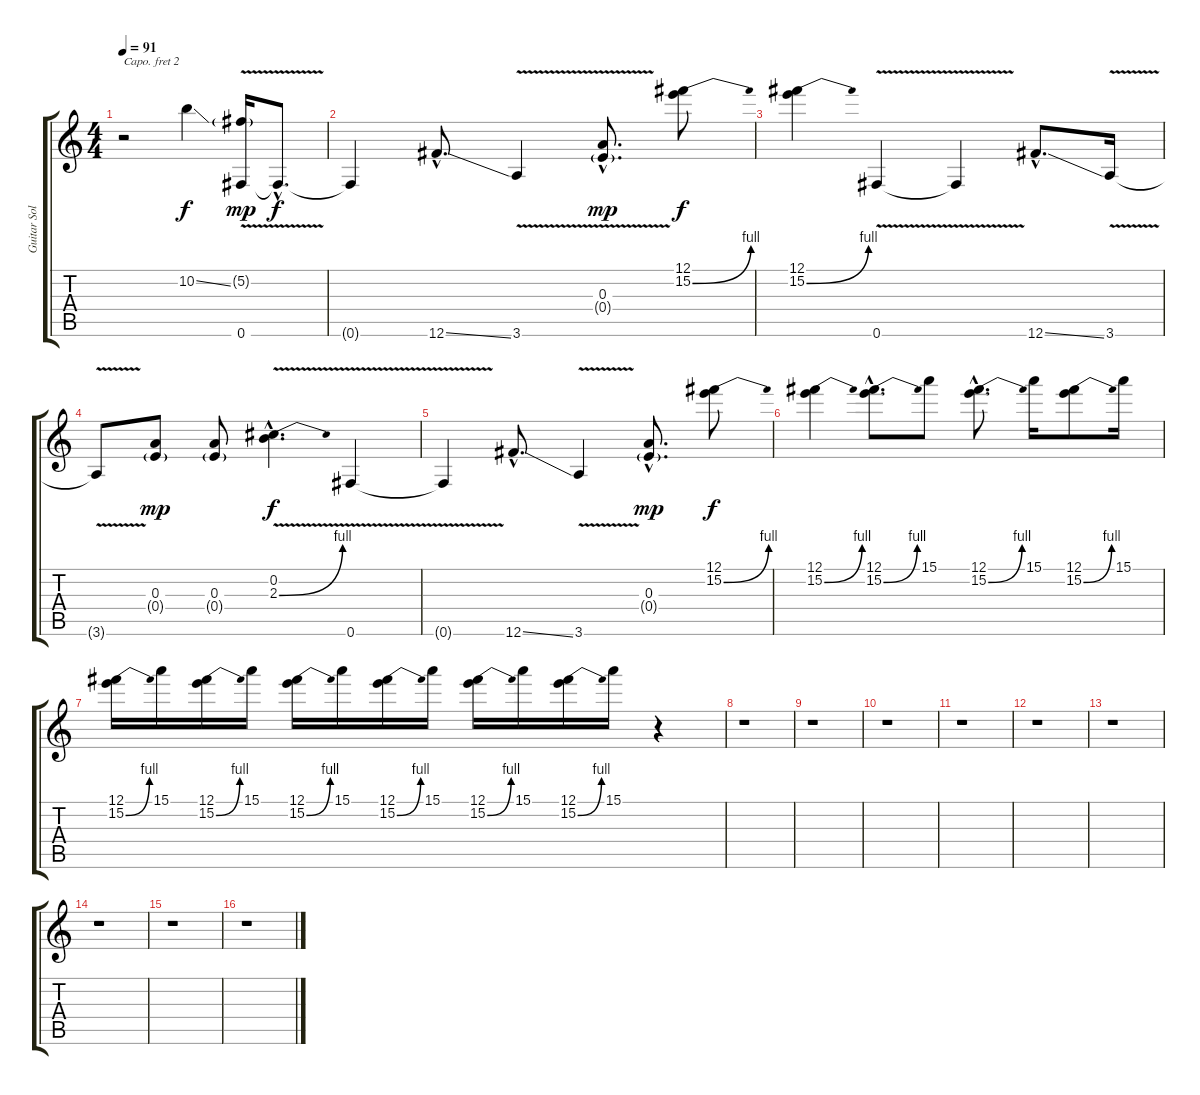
\track ("Guitar Solo" "Guitar Sol") {instrument overdrivenguitar}
\staff {score tabs}
\capo 2
\tuning (E4 B3 G3 D3 A2 E2) {hide}
\ts (4 4)
\tempo 91
\clef g2
\ks c
r.2{dy f} 10.2{ss}.4 (5.2{g} 0.6{v}).16{dy mp} 0.6{hac t}.8{d dy f} |
0.6{t}.4 12.6{ss hac}.8{d} 3.6{v}.4 (0.3{v hac} 0.4{g hac}).8{d dy mp} (12.1 15.2{be (bend 0 0 60 4)}).8{dy f} |
(12.1 15.2{be (bend 0 0 60 4)}).4 0.6{v}.4 0.6{t}.4 12.6{ss hac}.8{d} 3.6{v}.16 |
3.6{t}.8 (0.3 0.4{g}).8{dy mp} (0.3 0.4{g}).8 (0.2{hac} 2.3{be (bend 0 0 60 4) v hac}).4{d dy f} 0.6{v}.4 |
0.6{t}.4 12.6{ss hac}.8{d} 3.6{v}.4 (0.3{hac} 0.4{g hac}).8{d dy mp} (12.1 15.2{be (bend 0 0 60 4)}).8{dy f} |
(12.1 15.2{be (bend 0 0 60 4)}).4 (12.1{hac} 15.2{be (bend 0 0 60 4) hac}).8{d} 15.1.8 (12.1{hac} 15.2{be (bend 0 0 60 4) hac}).8{d} 15.1.16 (12.1 15.2{be (bend 0 0 60 4)}).8 15.1.16 |
(12.1 15.2{be (bend 0 0 60 4)}).16 15.1.16 (12.1 15.2{be (bend 0 0 60 4)}).16 15.1.16 (12.1 15.2{be (bend 0 0 60 4)}).16 15.1.16 (12.1 15.2{be (bend 0 0 60 4)}).16 15.1.16 (12.1 15.2{be (bend 0 0 60 4)}).16 15.1.16 (12.1 15.2{be (bend 0 0 60 4)}).16 15.1.16 r.4 |
r.1 |
r.1 |
r.1 |
r.1 |
r.1 |
r.1 |
r.1 |
r.1 |
r.1
